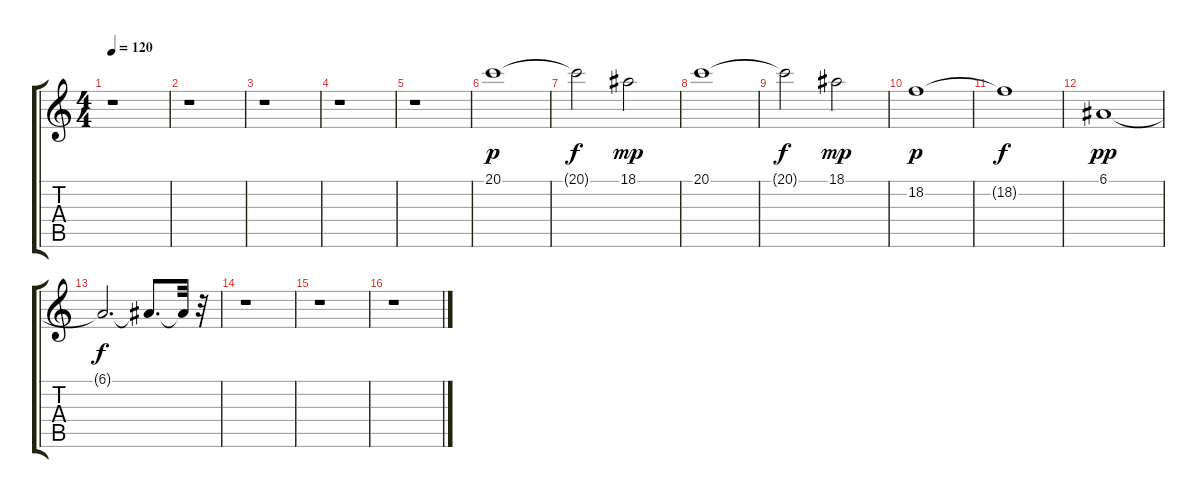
\track "" {instrument stringensemble2}
\staff {score tabs}
\tuning (E4 B3 G3 D3 A2 E2) {hide}
\ts (4 4)
\tempo 120
\clef g2
\ks c
r.1{dy f} |
r.1 |
r.1 |
r.1 |
r.1 |
20.1.1{dy p} |
20.1{t}.2{dy f} 18.1.2{dy mp} |
20.1.1 |
20.1{t}.2{dy f} 18.1.2{dy mp} |
18.2.1{dy p} |
18.2{t}.1{dy f} |
6.1.1{dy pp} |
6.1{t}.2{d dy f} 6.1{t}.8{d} 6.1{t}.32 r.32 |
r.1 |
r.1 |
r.1
